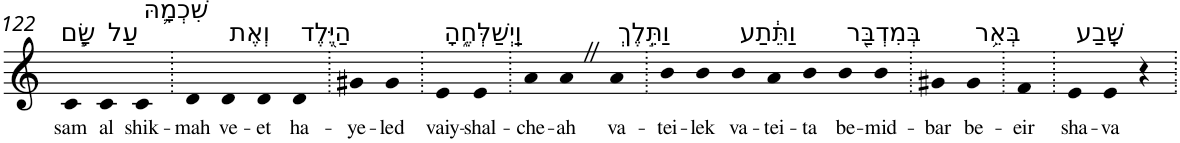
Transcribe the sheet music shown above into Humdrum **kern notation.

**kern	**text
*part1	*part1
*staff1	*staff1
*I"Piano	*
*I'Pno	*
!!LO:PB:g=z
*clefG2	*
*k[]	*
=122	=122
!LO:TX:a:t=שָׂ֧ם	!
!	!LO:LY:b
4c	sam
!LO:TX:a:t=עַל	!
!	!LO:LY:b
4c	al
!LO:TX:a:t=שִׁכְמָ֛הּ	!
!	!LO:LY:b
4c	shik-
=123.	=123.
!	!LO:LY:b
4d	-mah
!LO:TX:a:t=וְאֶת	!
!	!LO:LY:b
4d	ve-
!	!LO:LY:b
4d	-et
!LO:TX:a:t=הַיֶּ֖לֶד	!
!	!LO:LY:b
4d	ha-
=124.	=124.
!	!LO:LY:b
4g#X	-ye-
!	!LO:LY:b
4g#	-led
=125.	=125.
!LO:TX:a:t=וַֽיְשַׁלְּחֶ֑הָ	!
!	!LO:LY:b
4e	vaiy-
!	!LO:LY:b
4e	-shal-
=126.	=126.
!	!LO:LY:b
4a	-che-
!	!LO:LY:b
4aZ	-ah
!LO:TX:a:t=וַתֵּ֣לֶךְ	!
!	!LO:LY:b
4a	va-
=127.	=127.
!	!LO:LY:b
4b	-tei-
!	!LO:LY:b
4b	-lek
!LO:TX:a:t=וַתֵּ֔תַע	!
!	!LO:LY:b
4b	va-
!	!LO:LY:b
4a	-tei-
!	!LO:LY:b
4b	-ta
!LO:TX:a:t=בְּמִדְבַּ֖ר	!
!	!LO:LY:b
4b	be-
!	!LO:LY:b
4b	-mid-
=128.	=128.
!	!LO:LY:b
4g#X	-bar
!LO:TX:a:t=בְּאֵ֥ר	!
!	!LO:LY:b
4g#	be-
=129.	=129.
!	!LO:LY:b
4f	-eir
=130.	=130.
!LO:TX:a:t=שָֽׁבַע	!
!	!LO:LY:b
4e	sha-
!	!LO:LY:b
4e	-va
4r	.
=.	=.
*-	*-
